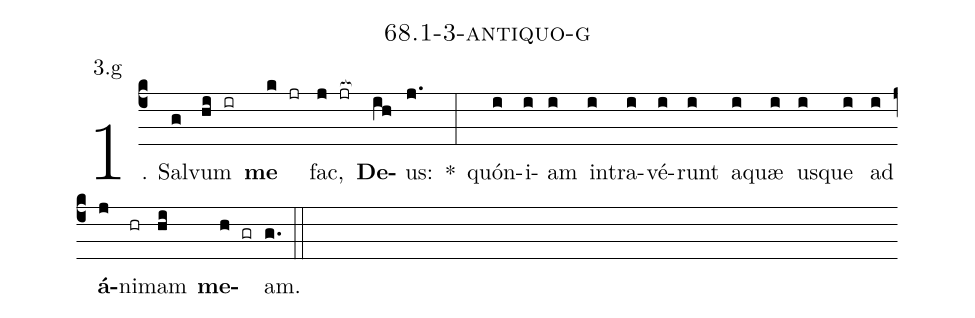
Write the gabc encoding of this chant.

name: 68.1-3-antiquo-g;
annotation: 3.g;
%%
(c4)1. Sal(g)vum(hi ir) <b>me</b>(k jr) fac,(j jr[ocb:1{]) <b>De</b>(ih[ocb:0}])us:(j.) *(:) quón(i)i(i)am(i) in(i)tra(i)vé(i)runt(i) a(i)quæ(i) us(i)que(i) ad(i) <b>á</b>(j)ni(hr)mam(hi) <b>me</b>(h gr)am.(g.) (::)


%E(i) u(i) o(j) u(hi) a(h) e.(g.) (::)
